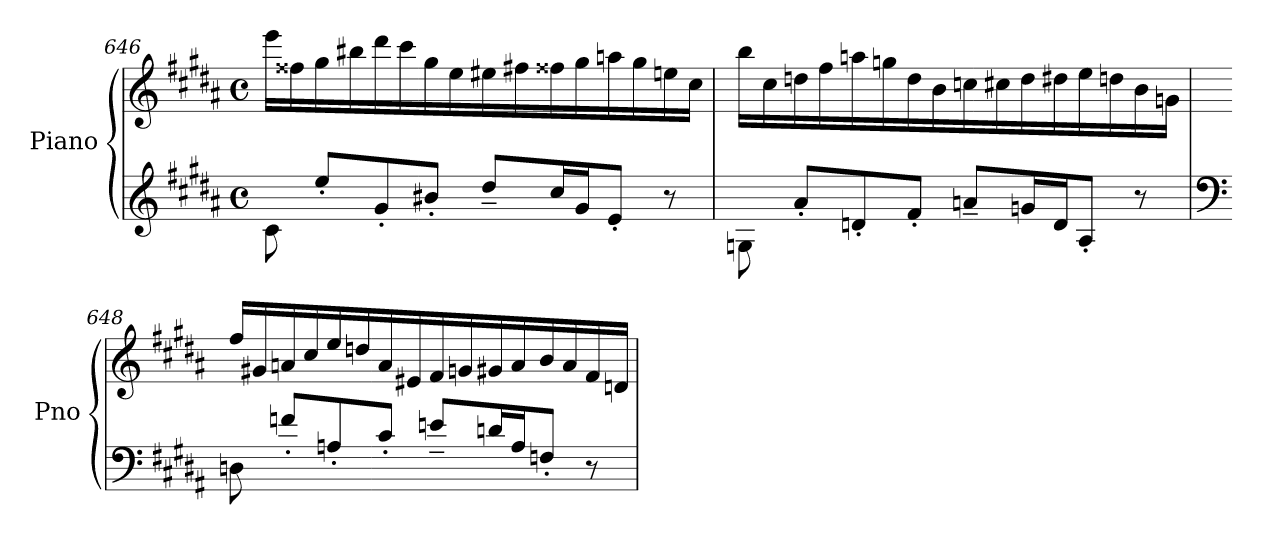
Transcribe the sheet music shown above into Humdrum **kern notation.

**kern	**kern
*part1	*part1
*staff2	*staff1
*I"Piano	*
*I'Pno	*
*clefG2	*clefG2
*k[f#c#g#d#a#]	*k[f#c#g#d#a#]
*M4/4	*M4/4
*met(c)	*met(c)
=646	=646
8c#\	16eee\LL
.	16ff##X\
8ee'/L	16gg#\
.	16bb#X\
8g#'/	16ddd#\
.	16ccc#\
8b#X'/J	16gg#\
.	16ee\
8dd#~/L	16ee#X\
.	16ff#X\
16cc#/L	16ff##X\
16g#/J	16gg#\
8e'/J	16aan\
.	16gg#\
8r	16een\
.	16cc#\JJ
!!LO:LB:g=z
=647	=647
8Gn\	16bb\LL
.	16cc#\
8a#'/L	16ddn\
.	16ff#\
8dn'/	16aan\
.	16ggn\
8f#'/J	16dd\
.	16b\
8an~/L	16ccn\
.	16cc#X\
16gn/L	16dd\
16d/J	16dd#X\
8A#'/J	16ee\
.	16ddn\
8r	16b\
.	16gn\JJ
=648	=648
*clefF4	*
8Dn\	16ff#/LL
.	16g#X/
8fn'/L	16an/
.	16cc#/
8An'/	16ee/
.	16ddn/
8c#'/J	16a/
.	16e#X/
8en~/L	16f#/
.	16gn/
16dn/L	16g#X/
16A/J	16a/
8Fn'/J	16b/
.	16a/
8r	16f#/
.	16dn/JJ
=	=
*-	*-
